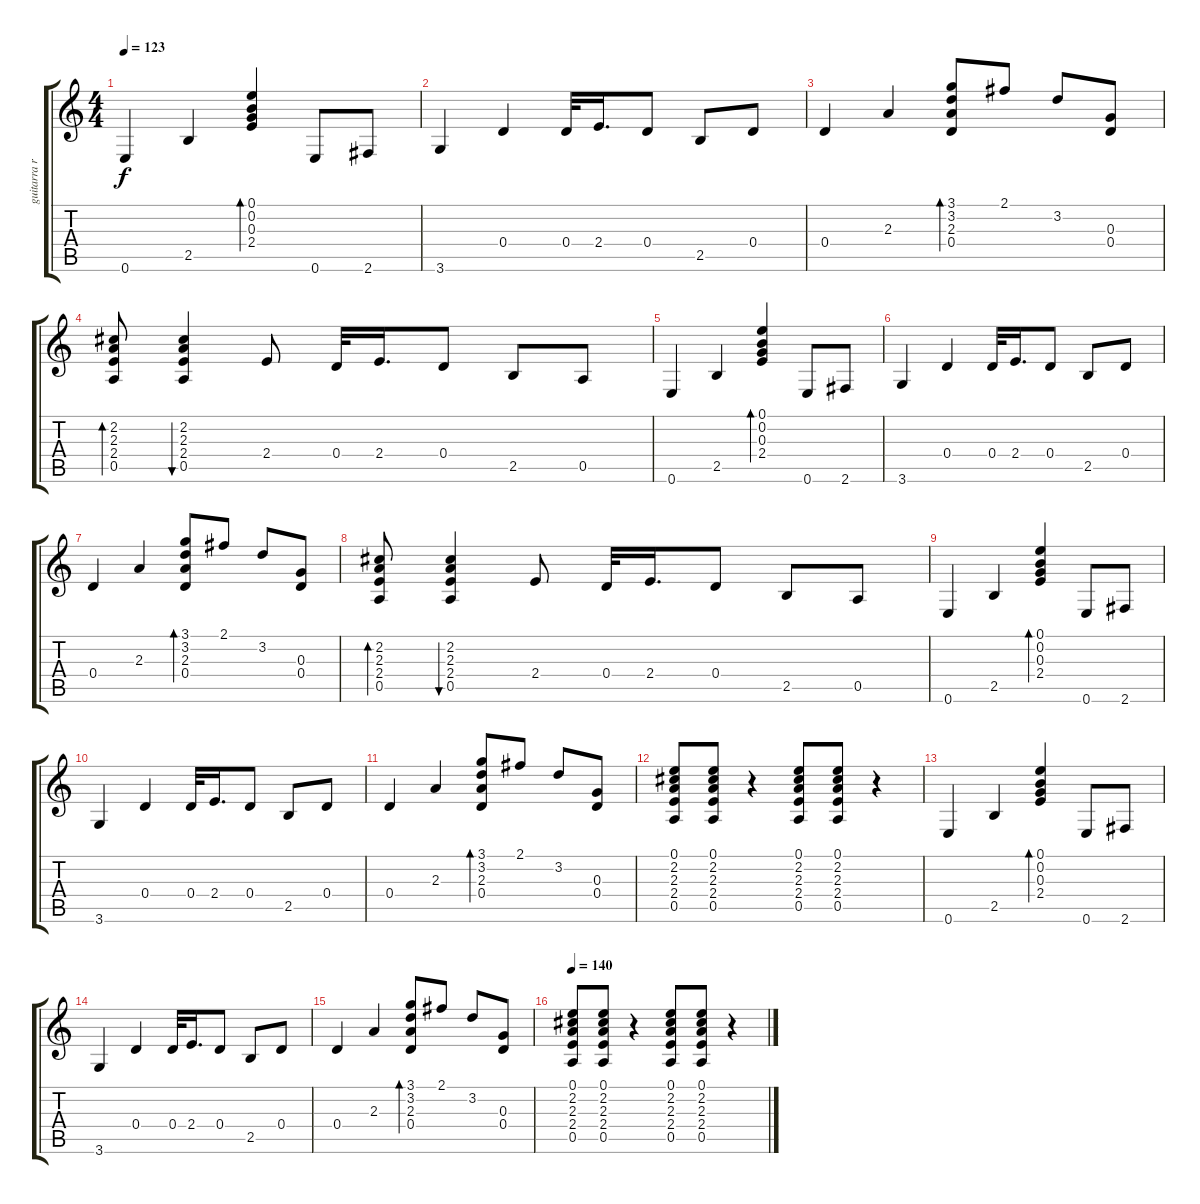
\track ("guitarra ritmica" "guitarra r") {instrument electricguitarclean}
\staff {score tabs}
\tuning (E4 B3 G3 D3 A2 E2) {hide}
\ts (4 4)
\tempo 123
\clef g2
\ks c
0.6.4{dy f} 2.5.4 (0.1 0.2 0.3 2.4).4{bd 480} 0.6.8 2.6.8 |
3.6.4 0.4.4 0.4.32 2.4.16{d} 0.4.8 2.5.8 0.4.8 |
0.4.4 2.3.4 (3.1 3.2 2.3 0.4).8{bd 480 beam Up} 2.1.8{beam Up} 3.2.8 (0.3 0.4).8 |
(2.2 2.3 2.4 0.5).8{bd 480} (2.2 2.3 2.4 0.5).4{bu 240} 2.4.8 0.4.32 2.4.16{d} 0.4.8 2.5.8 0.5.8 |
0.6.4 2.5.4 (0.1 0.2 0.3 2.4).4{bd 480} 0.6.8 2.6.8 |
3.6.4 0.4.4 0.4.32 2.4.16{d} 0.4.8 2.5.8 0.4.8 |
0.4.4 2.3.4 (3.1 3.2 2.3 0.4).8{bd 480 beam Up} 2.1.8{beam Up} 3.2.8 (0.3 0.4).8 |
(2.2 2.3 2.4 0.5).8{bd 480} (2.2 2.3 2.4 0.5).4{bu 240} 2.4.8 0.4.32 2.4.16{d} 0.4.8 2.5.8 0.5.8 |
0.6.4 2.5.4 (0.1 0.2 0.3 2.4).4{bd 480} 0.6.8 2.6.8 |
3.6.4 0.4.4 0.4.32 2.4.16{d} 0.4.8 2.5.8 0.4.8 |
0.4.4 2.3.4 (3.1 3.2 2.3 0.4).8{bd 480 beam Up} 2.1.8{beam Up} 3.2.8 (0.3 0.4).8 |
(0.1 2.2 2.3 2.4 0.5).8 (0.1 2.2 2.3 2.4 0.5).8 r.4 (0.1 2.2 2.3 2.4 0.5).8 (0.1 2.2 2.3 2.4 0.5).8 r.4 |
0.6.4 2.5.4 (0.1 0.2 0.3 2.4).4{bd 480} 0.6.8 2.6.8 |
3.6.4 0.4.4 0.4.32 2.4.16{d} 0.4.8 2.5.8 0.4.8 |
0.4.4 2.3.4 (3.1 3.2 2.3 0.4).8{bd 480 beam Up} 2.1.8{beam Up} 3.2.8 (0.3 0.4).8 |
\tempo 140
(0.1 2.2 2.3 2.4 0.5).8 (0.1 2.2 2.3 2.4 0.5).8 r.4 (0.1 2.2 2.3 2.4 0.5).8 (0.1 2.2 2.3 2.4 0.5).8 r.4
